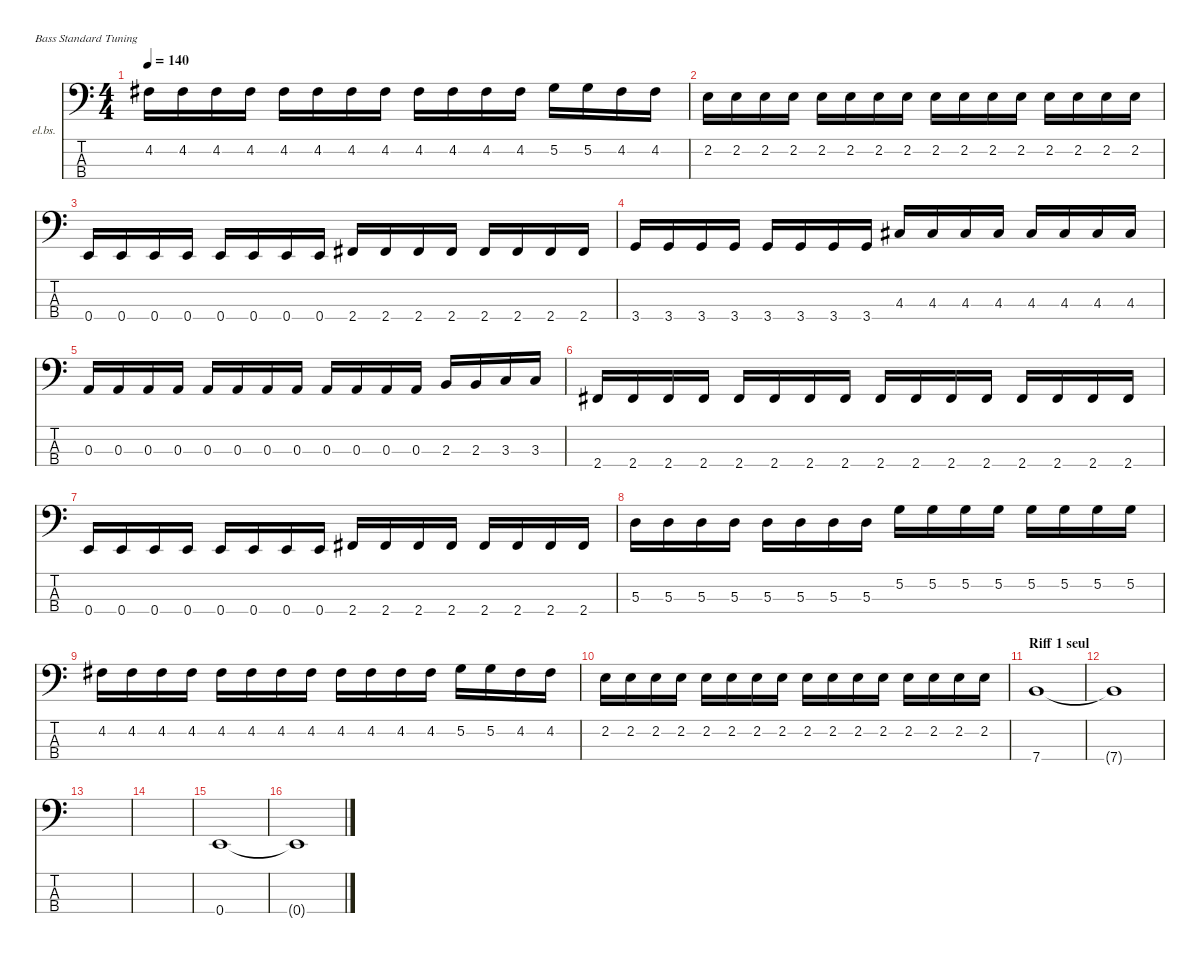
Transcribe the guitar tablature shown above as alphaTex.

\defaultSystemsLayout 4
\hideDynamics
\bracketExtendMode nobrackets
\firstSystemTrackNameOrientation horizontal
\otherSystemsTrackNameOrientation horizontal
\track ("Bass" "el.bs.") {instrument electricbassfinger}
\staff {score tabs}
\tuning (G2 D2 A1 E1)
\ts (4 4)
\tempo 140
\clef f4
\ks c
4.2{acc #}.16{dy mf} 4.2{acc #}.16 4.2{acc #}.16 4.2{acc #}.16 4.2{acc #}.16 4.2{acc #}.16 4.2{acc #}.16 4.2{acc #}.16 4.2{acc #}.16 4.2{acc #}.16 4.2{acc #}.16 4.2{acc #}.16 5.2.16 5.2.16 4.2{acc #}.16 4.2{acc #}.16 |
2.2.16 2.2.16 2.2.16 2.2.16 2.2.16 2.2.16 2.2.16 2.2.16 2.2.16 2.2.16 2.2.16 2.2.16 2.2.16 2.2.16 2.2.16 2.2.16 |
0.4.16 0.4.16 0.4.16 0.4.16 0.4.16 0.4.16 0.4.16 0.4.16 2.4{acc #}.16 2.4{acc #}.16 2.4{acc #}.16 2.4{acc #}.16 2.4{acc #}.16 2.4{acc #}.16 2.4{acc #}.16 2.4{acc #}.16 |
3.4.16 3.4.16 3.4.16 3.4.16 3.4.16 3.4.16 3.4.16 3.4.16 4.3{acc #}.16 4.3{acc #}.16 4.3{acc #}.16 4.3{acc #}.16 4.3{acc #}.16 4.3{acc #}.16 4.3{acc #}.16 4.3{acc #}.16 |
0.3.16 0.3.16 0.3.16 0.3.16 0.3.16 0.3.16 0.3.16 0.3.16 0.3.16 0.3.16 0.3.16 0.3.16 2.3.16 2.3.16 3.3.16 3.3.16 |
2.4{acc #}.16 2.4{acc #}.16 2.4{acc #}.16 2.4{acc #}.16 2.4{acc #}.16 2.4{acc #}.16 2.4{acc #}.16 2.4{acc #}.16 2.4{acc #}.16 2.4{acc #}.16 2.4{acc #}.16 2.4{acc #}.16 2.4{acc #}.16 2.4{acc #}.16 2.4{acc #}.16 2.4{acc #}.16 |
0.4.16 0.4.16 0.4.16 0.4.16 0.4.16 0.4.16 0.4.16 0.4.16 2.4{acc #}.16 2.4{acc #}.16 2.4{acc #}.16 2.4{acc #}.16 2.4{acc #}.16 2.4{acc #}.16 2.4{acc #}.16 2.4{acc #}.16 |
5.3.16 5.3.16 5.3.16 5.3.16 5.3.16 5.3.16 5.3.16 5.3.16 5.2.16 5.2.16 5.2.16 5.2.16 5.2.16 5.2.16 5.2.16 5.2.16 |
4.2{acc #}.16 4.2{acc #}.16 4.2{acc #}.16 4.2{acc #}.16 4.2{acc #}.16 4.2{acc #}.16 4.2{acc #}.16 4.2{acc #}.16 4.2{acc #}.16 4.2{acc #}.16 4.2{acc #}.16 4.2{acc #}.16 5.2.16 5.2.16 4.2{acc #}.16 4.2{acc #}.16 |
2.2.16 2.2.16 2.2.16 2.2.16 2.2.16 2.2.16 2.2.16 2.2.16 2.2.16 2.2.16 2.2.16 2.2.16 2.2.16 2.2.16 2.2.16 2.2.16 |
\section ("" "Riff 1 seul")
7.4.1 |
7.4{t}.1 |
|
|
0.4.1 |
0.4{t}.1
